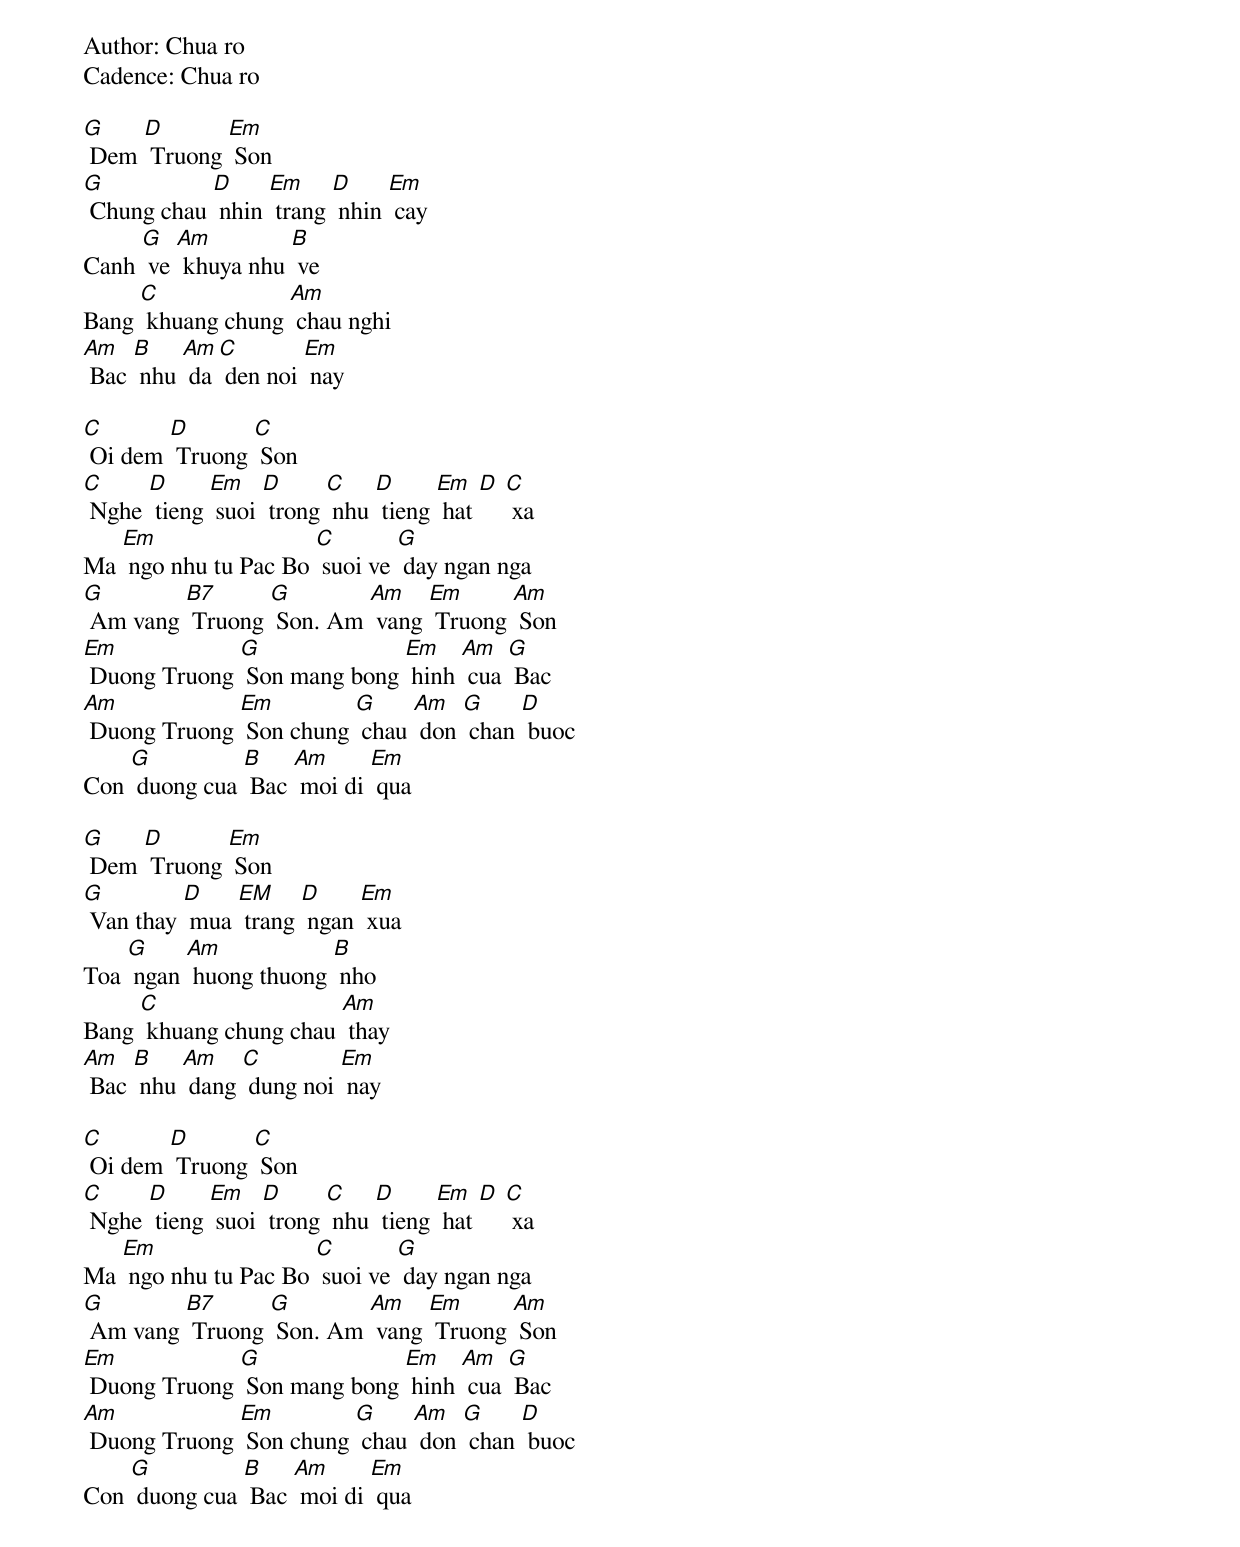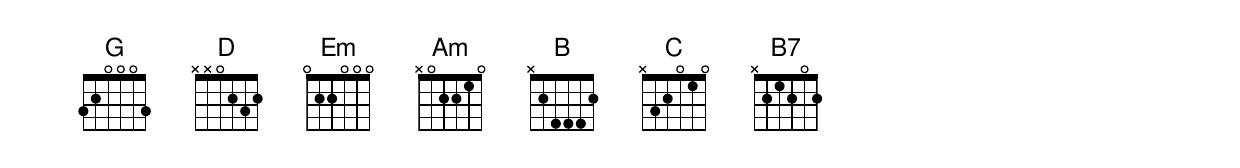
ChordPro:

Author: Chua ro
Cadence: Chua ro

[G] Dem [D] Truong [Em] Son
[G] Chung chau [D] nhin [Em] trang [D] nhin [Em] cay
Canh [G] ve [Am] khuya nhu [B] ve
Bang [C] khuang chung [Am] chau nghi
[Am] Bac [B] nhu [Am] da [C] den noi [Em] nay

[C] Oi dem [D] Truong [C] Son
[C] Nghe [D] tieng [Em] suoi [D] trong [C] nhu [D] tieng [Em] hat [D] [C] xa
Ma [Em] ngo nhu tu Pac Bo [C] suoi ve [G] day ngan nga
[G] Am vang [B7] Truong [G] Son. Am [Am] vang [Em] Truong [Am] Son
[Em] Duong Truong [G] Son mang bong [Em] hinh [Am] cua [G] Bac
[Am] Duong Truong [Em] Son chung [G] chau [Am] don [G] chan [D] buoc
Con [G] duong cua [B] Bac [Am] moi di [Em] qua

[G] Dem [D] Truong [Em] Son
[G] Van thay [D] mua [EM] trang [D] ngan [Em] xua
Toa [G] ngan [Am] huong thuong [B] nho
Bang [C] khuang chung chau [Am] thay
[Am] Bac [B] nhu [Am] dang [C] dung noi [Em] nay

[C] Oi dem [D] Truong [C] Son
[C] Nghe [D] tieng [Em] suoi [D] trong [C] nhu [D] tieng [Em] hat [D] [C] xa
Ma [Em] ngo nhu tu Pac Bo [C] suoi ve [G] day ngan nga
[G] Am vang [B7] Truong [G] Son. Am [Am] vang [Em] Truong [Am] Son
[Em] Duong Truong [G] Son mang bong [Em] hinh [Am] cua [G] Bac
[Am] Duong Truong [Em] Son chung [G] chau [Am] don [G] chan [D] buoc
Con [G] duong cua [B] Bac [Am] moi di [Em] qua
